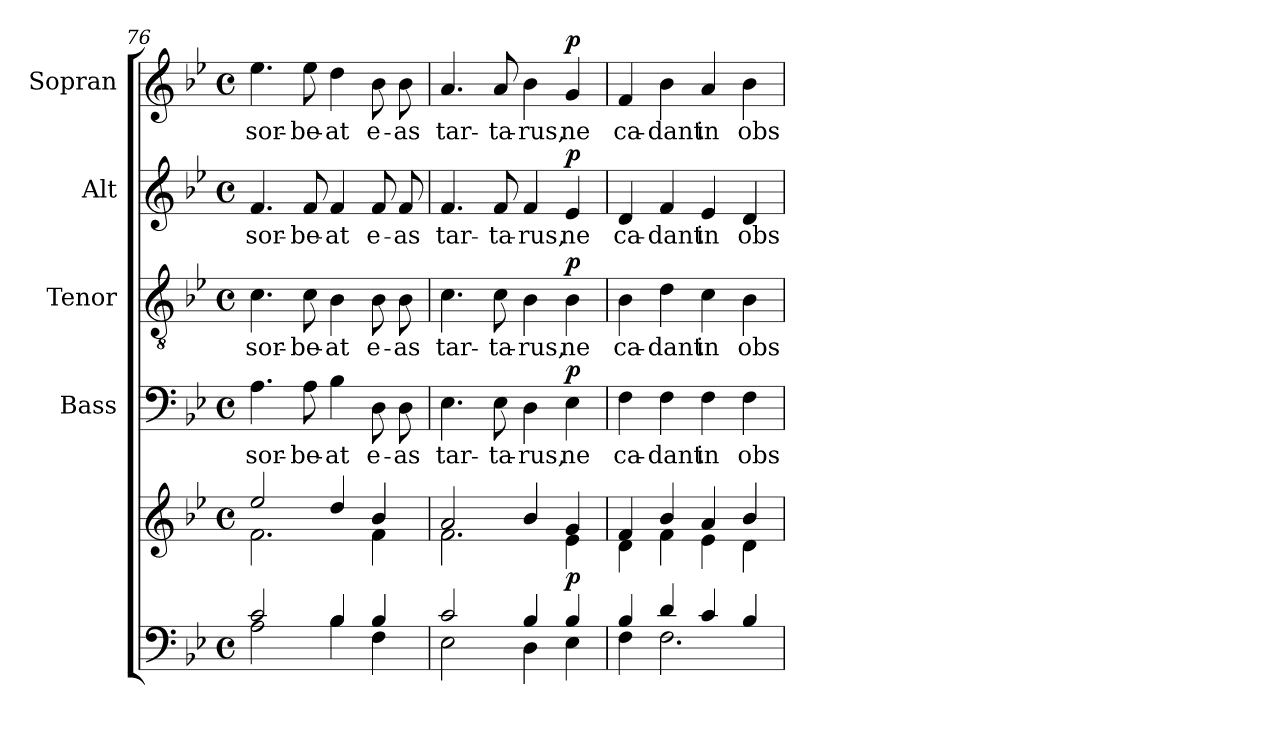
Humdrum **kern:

**kern	**kern	**dynam	**kern	**text	**dynam	**kern	**text	**dynam	**kern	**text	**dynam	**kern	**text	**dynam
*part5	*part5	*part5	*part4	*part4	*part4	*part3	*part3	*part3	*part2	*part2	*part2	*part1	*part1	*part1
*staff6	*staff5	*staff5/6	*staff4	*staff4	*staff4	*staff3	*staff3	*staff3	*staff2	*staff2	*staff2	*staff1	*staff1	*staff1
*	*	*	*I"Bass	*	*	*I"Tenor	*	*	*I"Alt	*	*	*I"Sopran	*	*
*	*	*	*I'B.	*	*	*I'T.	*	*	*I'A.	*	*	*I'S.	*	*
*clefF4	*clefG2	*	*clefF4	*	*	*clefGv2	*	*	*clefG2	*	*	*clefG2	*	*
*k[b-e-]	*k[b-e-]	*	*k[b-e-]	*	*	*k[b-e-]	*	*	*k[b-e-]	*	*	*k[b-e-]	*	*
*B-:	*B-:	*	*B-:	*	*	*B-:	*	*	*B-:	*	*	*B-:	*	*
*M4/4	*M4/4	*	*M4/4	*	*	*M4/4	*	*	*M4/4	*	*	*M4/4	*	*
*met(c)	*met(c)	*	*met(c)	*	*	*met(c)	*	*	*met(c)	*	*	*met(c)	*	*
=76	=76	=76	=76	=76	=76	=76	=76	=76	=76	=76	=76	=76	=76	=76
*^	*^	*	*	*	*	*	*	*	*	*	*	*	*	*
!	!	!	!	!	!	!LO:LY:b	!	!	!LO:LY:b	!	!	!LO:LY:b	!	!	!LO:LY:b	!
2c/	2A\	2ee-/	2.f\	.	4.A\	-sor-	.	4.c\	-sor-	.	4.f/	-sor-	.	4.ee-\	-sor-	.
!	!	!	!	!	!	!LO:LY:b	!	!	!LO:LY:b	!	!	!LO:LY:b	!	!	!LO:LY:b	!
.	.	.	.	.	8A\	-be-	.	8c\	-be-	.	8f/	-be-	.	8ee-\	-be-	.
!	!	!	!	!	!	!LO:LY:b	!	!	!LO:LY:b	!	!	!LO:LY:b	!	!	!LO:LY:b	!
4B-/	4B-\	4dd/	.	.	4B-\	-at	.	4B-\	-at	.	4f/	-at	.	4dd\	-at	.
!	!	!	!	!	!	!LO:LY:b	!	!	!LO:LY:b	!	!	!LO:LY:b	!	!	!LO:LY:b	!
4B-/	4F\	4b-/	4f\	.	8D\	e-	.	8B-\	e-	.	8f/	e-	.	8b-\	e-	.
!	!	!	!	!	!	!LO:LY:b	!	!	!LO:LY:b	!	!	!LO:LY:b	!	!	!LO:LY:b	!
.	.	.	.	.	8D\	-as	.	8B-\	-as	.	8f/	-as	.	8b-\	-as	.
=77	=77	=77	=77	=77	=77	=77	=77	=77	=77	=77	=77	=77	=77	=77	=77	=77
!	!	!	!	!	!	!LO:LY:b	!	!	!LO:LY:b	!	!	!LO:LY:b	!	!	!LO:LY:b	!
2c/	2E-\	2a/	2.f\	.	4.E-\	tar-	.	4.c\	tar-	.	4.f/	tar-	.	4.a/	tar-	.
!	!	!	!	!	!	!LO:LY:b	!	!	!LO:LY:b	!	!	!LO:LY:b	!	!	!LO:LY:b	!
.	.	.	.	.	8E-\	-ta-	.	8c\	-ta-	.	8f/	-ta-	.	8a/	-ta-	.
!	!	!	!	!	!	!LO:LY:b	!	!	!LO:LY:b	!	!	!LO:LY:b	!	!	!LO:LY:b	!
4B-/	4D\	4b-/	.	.	4D\	-rus,	.	4B-\	-rus,	.	4f/	-rus,	.	4b-\	-rus,	.
!	!	!	!	!LO:DY:b	!	!LO:LY:b	!LO:DY:a	!	!LO:LY:b	!LO:DY:a	!	!LO:LY:b	!LO:DY:a	!	!LO:LY:b	!LO:DY:a
4B-/	4E-\	4g/	4e-\	p	4E-\	ne	p	4B-\	ne	p	4e-/	ne	p	4g/	ne	p
=78	=78	=78	=78	=78	=78	=78	=78	=78	=78	=78	=78	=78	=78	=78	=78	=78
!	!	!	!	!	!	!LO:LY:b	!	!	!LO:LY:b	!	!	!LO:LY:b	!	!	!LO:LY:b	!
4B-/	4F\	4f/	4d\	.	4F\	ca-	.	4B-\	ca-	.	4d/	ca-	.	4f/	ca-	.
!	!	!	!	!	!	!LO:LY:b	!	!	!LO:LY:b	!	!	!LO:LY:b	!	!	!LO:LY:b	!
4d/	2.F\	4b-/	4f\	.	4F\	-dant	.	4d\	-dant	.	4f/	-dant	.	4b-\	-dant	.
!	!	!	!	!	!	!LO:LY:b	!	!	!LO:LY:b	!	!	!LO:LY:b	!	!	!LO:LY:b	!
4c/	.	4a/	4e-\	.	4F\	in	.	4c\	in	.	4e-/	in	.	4a/	in	.
!	!	!	!	!	!	!LO:LY:b	!	!	!LO:LY:b	!	!	!LO:LY:b	!	!	!LO:LY:b	!
4B-/	.	4b-/	4d\	.	4F\	obs-	.	4B-\	obs-	.	4d/	obs-	.	4b-\	obs-	.
*v	*v	*	*	*	*	*	*	*	*	*	*	*	*	*	*	*
*	*v	*v	*	*	*	*	*	*	*	*	*	*	*	*	*
=	=	=	=	=	=	=	=	=	=	=	=	=	=	=
*-	*-	*-	*-	*-	*-	*-	*-	*-	*-	*-	*-	*-	*-	*-
